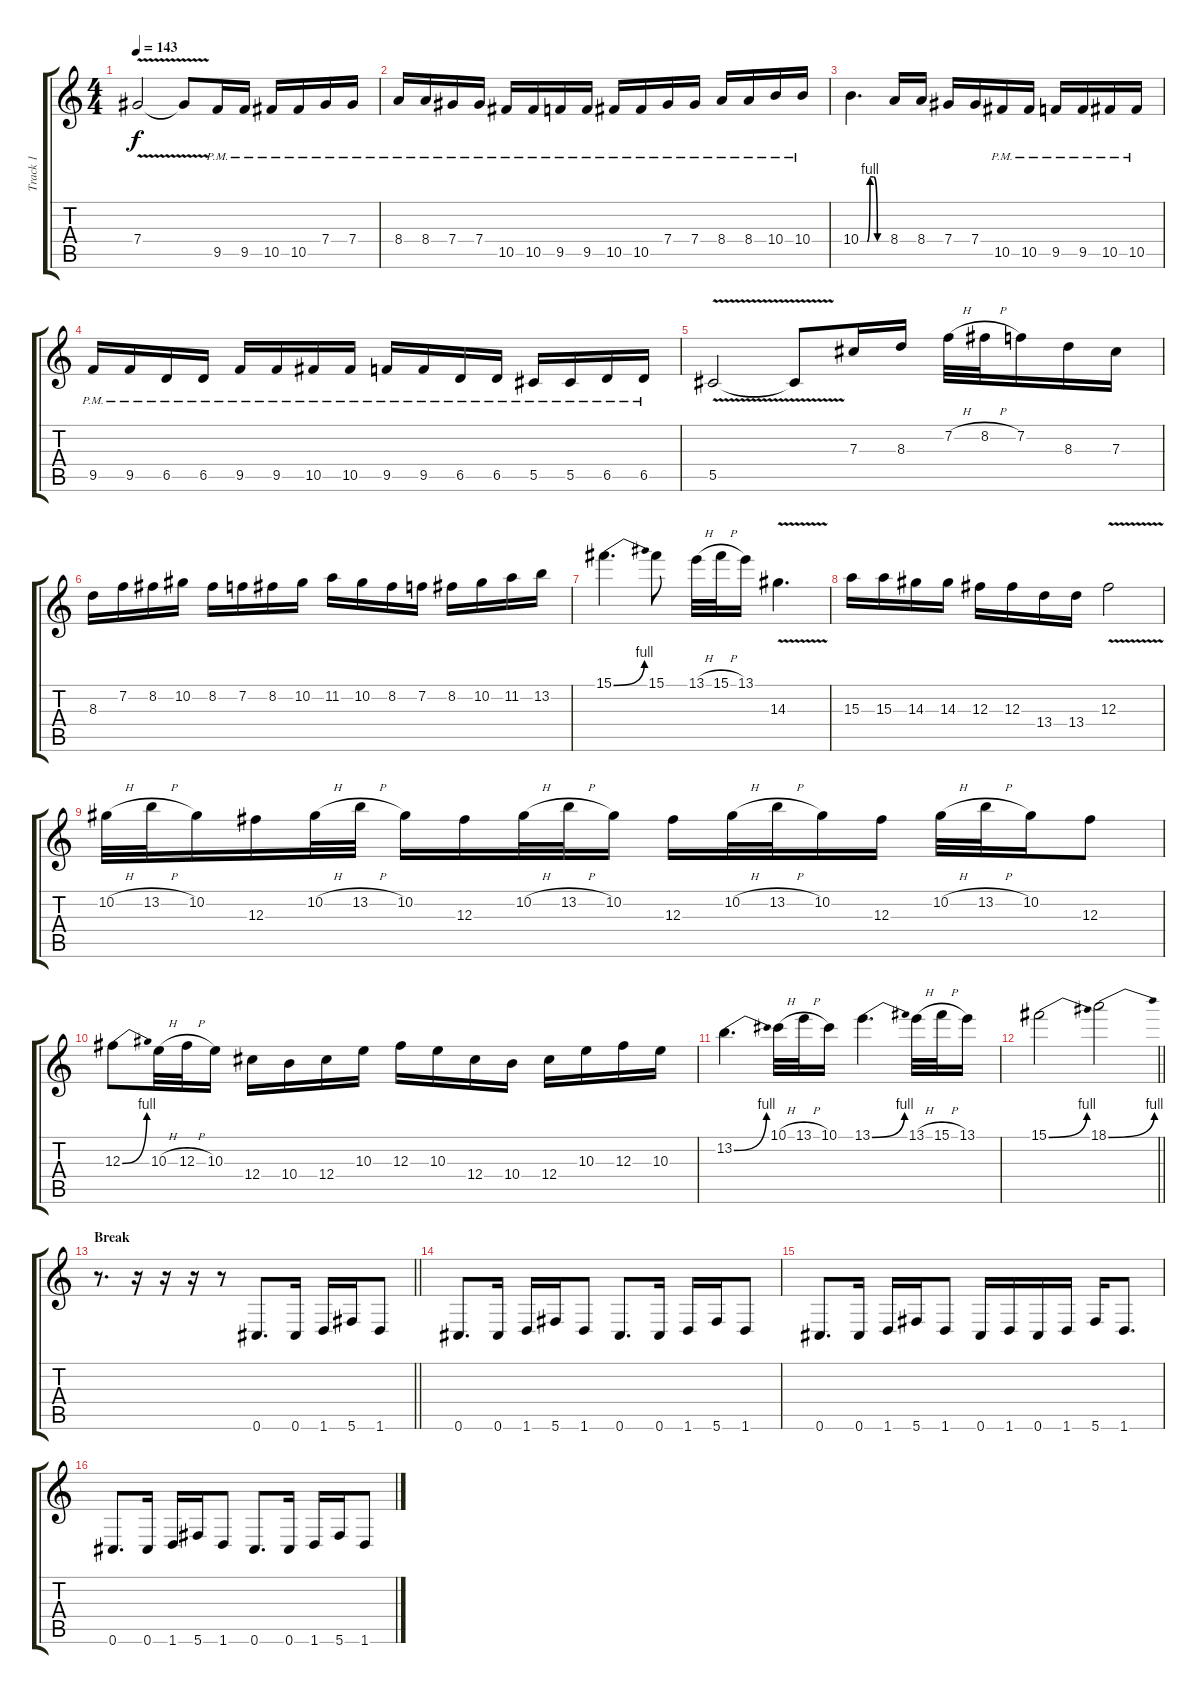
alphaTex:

\track ("Track 1" "Track 1") {instrument distortionguitar}
\staff {score tabs}
\tuning (Eb4 Bb3 Gb3 Db3 Ab2 Db2) {hide}
\ts (4 4)
\tempo 143
\clef g2
\ks c
7.4{v}.2{dy f} 7.4{t}.8 9.5{pm}.16 9.5{pm}.16 10.5{pm}.16 10.5{pm}.16 7.4{pm}.16 7.4{pm}.16 |
8.4{pm}.16 8.4{pm}.16 7.4{pm}.16 7.4{pm}.16 10.5{pm}.16 10.5{pm}.16 9.5{pm}.16 9.5{pm}.16 10.5{pm}.16 10.5{pm}.16 7.4{pm}.16 7.4{pm}.16 8.4{pm}.16 8.4{pm}.16 10.4{pm}.16 10.4{pm}.16 |
10.4{be (custom 0 0 10 0 15 0 22 4 30 4 39 0 44 0 60 0)}.4{d} 8.4.16 8.4.16 7.4.16 7.4.16 10.5{pm}.16 10.5{pm}.16 9.5{pm}.16 9.5{pm}.16 10.5{pm}.16 10.5{pm}.16 |
9.5{pm}.16 9.5{pm}.16 6.5{pm}.16 6.5{pm}.16 9.5{pm}.16 9.5{pm}.16 10.5{pm}.16 10.5{pm}.16 9.5{pm}.16 9.5{pm}.16 6.5{pm}.16 6.5{pm}.16 5.5{pm}.16 5.5{pm}.16 6.5{pm}.16 6.5{pm}.16 |
5.5{v}.2 5.5{t}.8 7.3.16 8.3.16 7.2{h}.32 8.2{h}.32 7.2.16 8.3.16 7.3.16 |
8.3.16 7.2.16 8.2.16 10.2.16 8.2.16 7.2.16 8.2.16 10.2.16 11.2.16 10.2.16 8.2.16 7.2.16 8.2.16 10.2.16 11.2.16 13.2.16 |
15.1{be (bend 0 0 60 4)}.4{d} 15.1.8 13.1{h}.32 15.1{h}.32 13.1.16 14.3{v}.4{d} |
15.3.16 15.3.16 14.3.16 14.3.16 12.3.16 12.3.16 13.4.16 13.4.16 12.3{v}.2 |
10.2{h}.32 13.2{h}.32 10.2.16 12.3.16 10.2{h}.32 13.2{h}.32 10.2.16 12.3.16 10.2{h}.32 13.2{h}.32 10.2.16 12.3.16 10.2{h}.32 13.2{h}.32 10.2.16 12.3.16 10.2{h}.32 13.2{h}.32 10.2.16 12.3.8 |
12.3{be (bend 0 0 60 4)}.8 10.3{h}.32 12.3{h}.32 10.3.16 12.4.16 10.4.16 12.4.16 10.3.16 12.3.16 10.3.16 12.4.16 10.4.16 12.4.16 10.3.16 12.3.16 10.3.16 |
13.2{be (bend 0 0 60 4)}.4{d} 10.1{h}.32 13.1{h}.32 10.1.16 13.1{be (bend 0 0 60 4)}.4{d} 13.1{h}.32 15.1{h}.32 13.1.16 |
\barLineRight lightlight
15.1{be (bend 0 0 60 4)}.2 18.1{be (bend 0 0 60 4)}.2 |
\section ("" "Break")
\barLineRight lightlight
r.8{d} r.16 r.16 r.16 r.8 0.6.8{d} 0.6.16 1.6.16 5.6.16 1.6.8 |
0.6.8{d} 0.6.16 1.6.16 5.6.16 1.6.8 0.6.8{d} 0.6.16 1.6.16 5.6.16 1.6.8 |
0.6.8{d} 0.6.16 1.6.16 5.6.16 1.6.8 0.6.16 1.6.16 0.6.16 1.6.16 5.6.16 1.6.8{d} |
0.6.8{d} 0.6.16 1.6.16 5.6.16 1.6.8 0.6.8{d} 0.6.16 1.6.16 5.6.16 1.6.8
